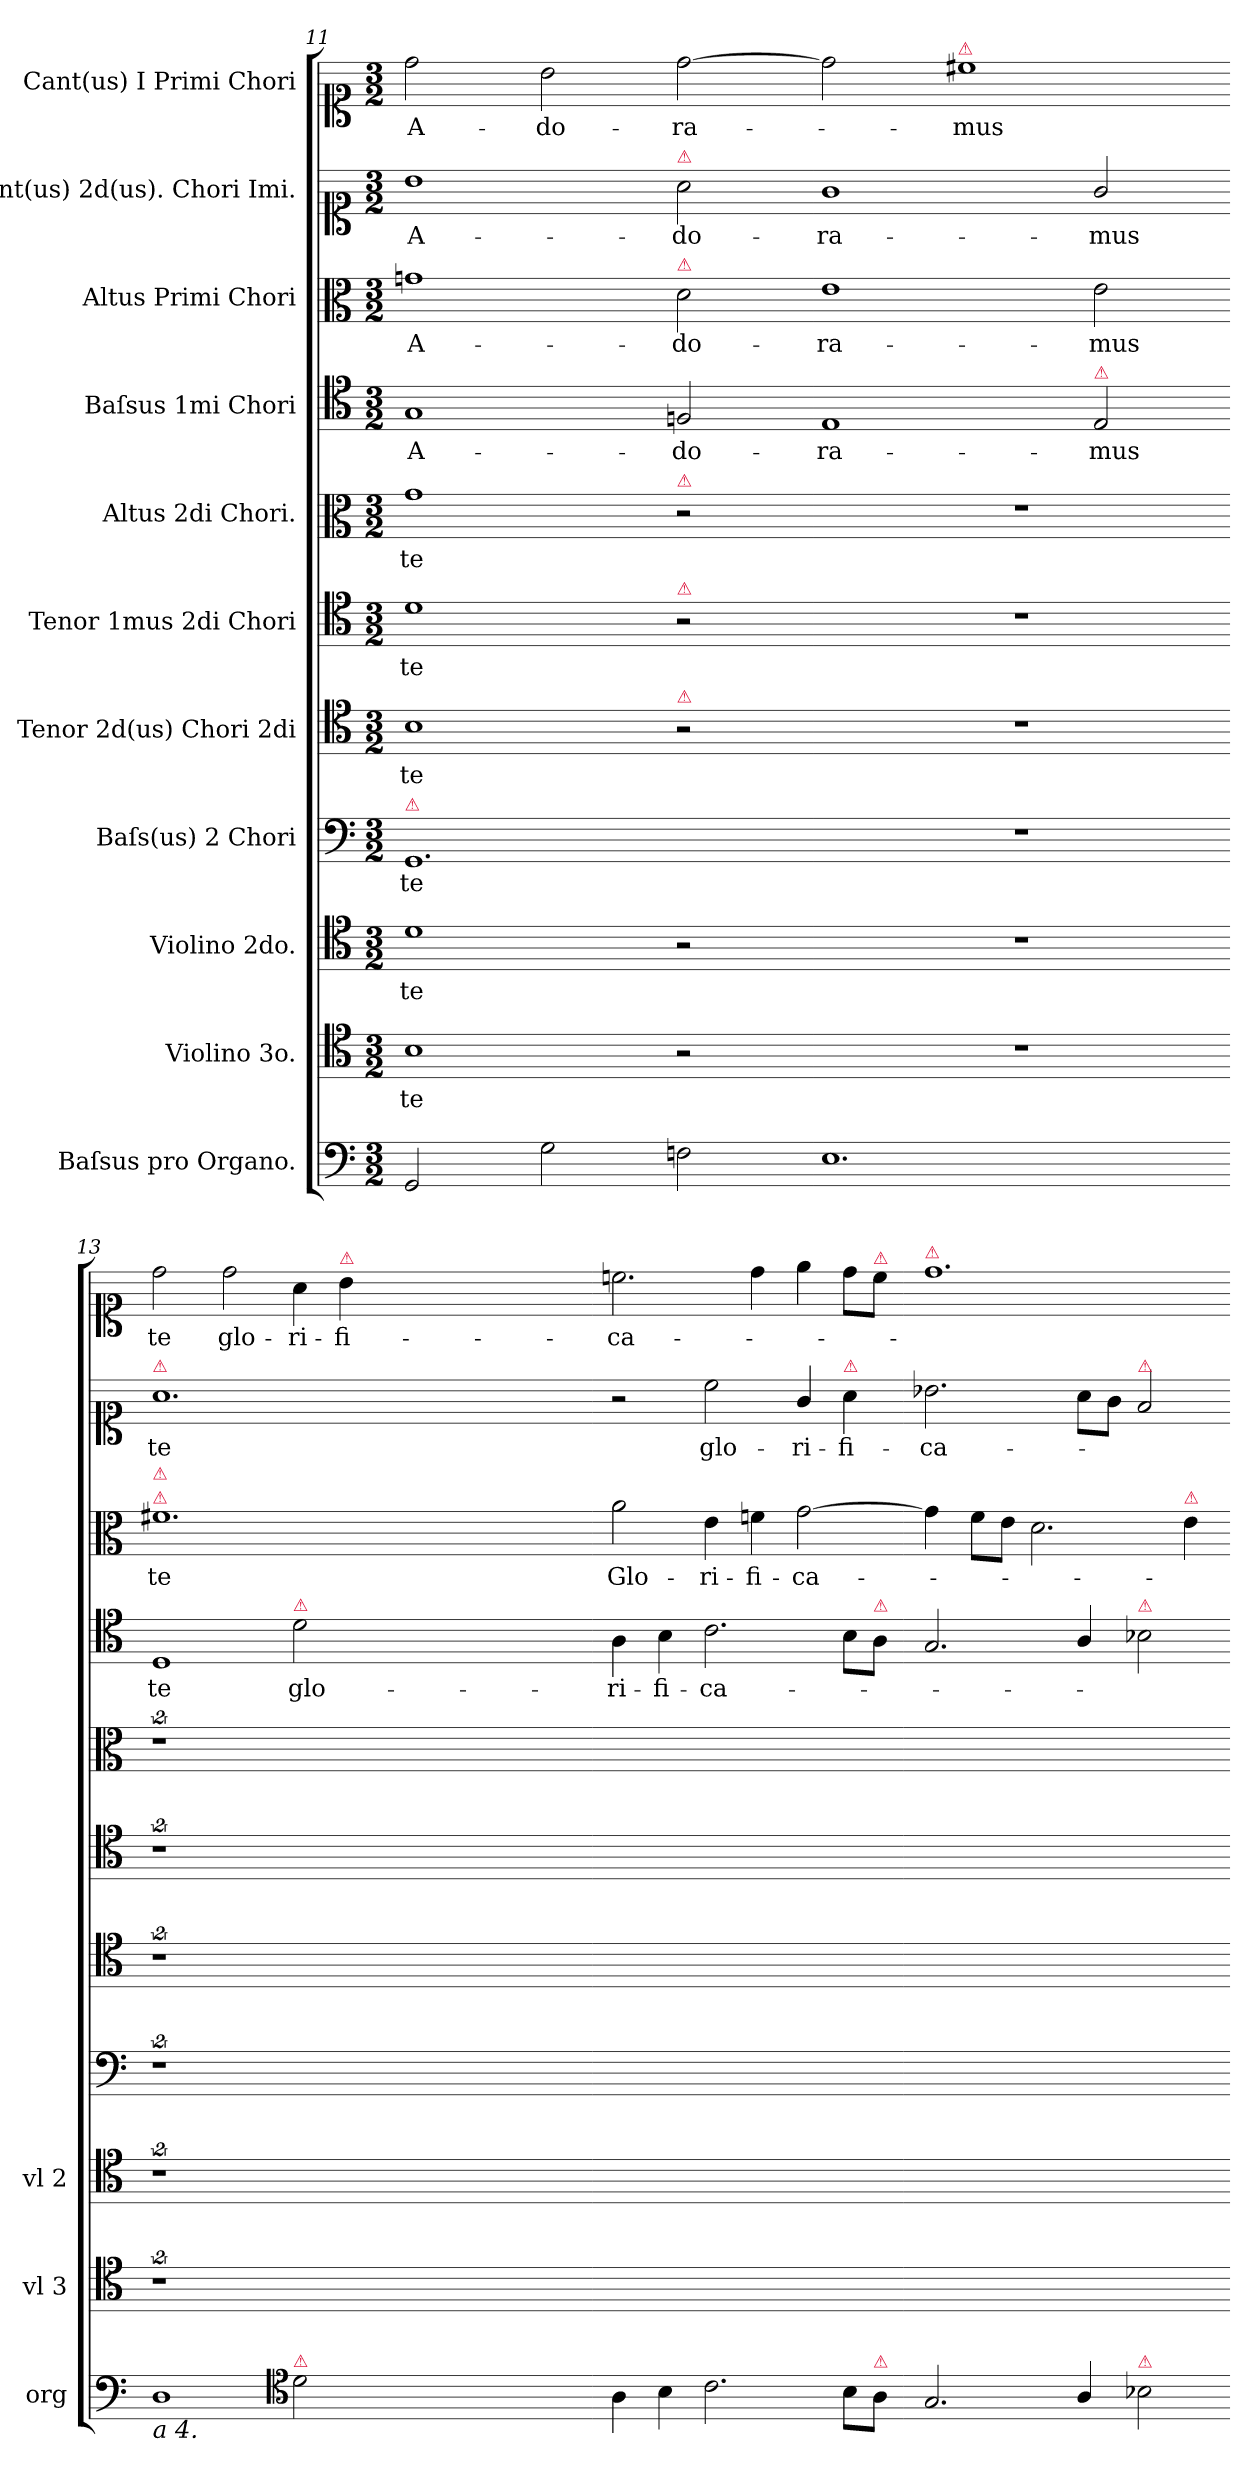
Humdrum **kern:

**kern	**kern	**text	**kern	**text	**kern	**text	**kern	**text	**kern	**text	**kern	**text	**kern	**text	**kern	**text	**kern	**text	**kern	**text
*part11	*part10	*part10	*part9	*part9	*part8	*part8	*part7	*part7	*part6	*part6	*part5	*part5	*part4	*part4	*part3	*part3	*part2	*part2	*part1	*part1
*staff11	*staff10	*staff10	*staff9	*staff9	*staff8	*staff8	*staff7	*staff7	*staff6	*staff6	*staff5	*staff5	*staff4	*staff4	*staff3	*staff3	*staff2	*staff2	*staff1	*staff1
*I"Baſsus pro Organo.	*I"Violino 3o.	*	*I"Violino 2do.	*	*I"Baſs(us) 2 Chori	*	*I"Tenor 2d(us) Chori 2di	*	*I"Tenor 1mus 2di Chori	*	*I"Altus 2di Chori.	*	*I"Baſsus 1mi Chori	*	*I"Altus Primi Chori	*	*I"Cant(us) 2d(us). Chori Imi.	*	*I"Cant(us) I Primi Chori	*
*I'org	*I'vl 3	*	*I'vl 2	*	*	*	*	*	*	*	*	*	*	*	*	*	*	*	*	*
*clefF4	*clefC4	*	*clefC4	*	*clefF4	*	*clefC4	*	*clefC4	*	*clefC3	*	*clefC4	*	*clefC3	*	*clefC1	*	*clefC1	*
*k[]	*k[]	*	*k[]	*	*k[]	*	*k[]	*	*k[]	*	*k[]	*	*k[]	*	*k[]	*	*k[]	*	*k[]	*
*D:dor	*D:dor	*	*D:dor	*	*D:dor	*	*D:dor	*	*D:dor	*	*D:dor	*	*D:dor	*	*D:dor	*	*D:dor	*	*D:dor	*
*M3/2	*M3/2	*	*M3/2	*	*M3/2	*	*M3/2	*	*M3/2	*	*M3/2	*	*M3/2	*	*M3/2	*	*M3/2	*	*M3/2	*
=11	=11	=11	=11	=11	=11	=11	=11	=11	=11	=11	=11	=11	=11	=11	=11	=11	=11	=11	=11	=11
!	!	!	!	!	!LO:TX:a:color=crimson:t=⚠	!	!	!	!	!	!	!	!	!	!	!	!	!	!	!
2GG/	1B	te	1d	te	1.GG	te	1B	te	1d	te	1g	te	1G	A-	1gn	A-	1b	A-	2dd\	A-
2G\	.	.	.	.	.	.	.	.	.	.	.	.	.	.	.	.	.	.	2b\	-do-
!	!	!	!	!	!	!	!	!	!	!	!	!	!	!	!	!	!LO:TX:a:color=crimson:t=⚠	!	!	!
!	!	!	!	!	!	!	!	!	!	!	!	!	!	!	!LO:TX:a:color=crimson:t=⚠	!	!	!	!	!
!	!	!	!	!	!	!	!	!	!	!	!LO:TX:a:color=crimson:t=⚠	!	!	!	!	!	!	!	!	!
!	!	!	!	!	!	!	!	!	!LO:TX:a:color=crimson:t=⚠	!	!	!	!	!	!	!	!	!	!	!
!	!	!	!	!	!	!	!LO:TX:a:color=crimson:t=⚠	!	!	!	!	!	!	!	!	!	!	!	!	!
2Fn\	2r	.	2r	.	.	.	2r	.	2r	.	2r	.	2Fn/	-do-	2d\	-do-	2a\	-do-	[2dd\	-ra-
=12-	=12-	=12-	=12-	=12-	=12-	=12-	=12-	=12-	=12-	=12-	=12-	=12-	=12-	=12-	=12-	=12-	=12-	=12-	=12-	=12-
1.E	1.r	.	1.r	.	1.r	.	1.r	.	1.r	.	1.r	.	1E	-ra-	1e	-ra-	1g	-ra-	2dd\]	.
!	!	!	!	!	!	!	!	!	!	!	!	!	!	!	!	!	!	!	!LO:TX:a:color=crimson:t=⚠	!
.	.	.	.	.	.	.	.	.	.	.	.	.	.	.	.	.	.	.	1cc#X	-mus
!	!	!	!	!	!	!	!	!	!	!	!	!	!LO:TX:a:color=crimson:t=⚠	!	!	!	!	!	!	!
.	.	.	.	.	.	.	.	.	.	.	.	.	2E/	-mus	2e\	-mus	2g/	-mus	.	.
=13-	=13-	=13-	=13-	=13-	=13-	=13-	=13-	=13-	=13-	=13-	=13-	=13-	=13-	=13-	=13-	=13-	=13-	=13-	=13-	=13-
!	!	!	!	!	!	!	!	!	!	!	!	!	!	!	!	!	!LO:TX:a:color=crimson:t=⚠	!	!	!
!	!	!	!	!	!	!	!	!	!	!	!	!	!	!	!LO:TX:a:color=crimson:t=⚠	!	!	!	!	!
!	!	!	!	!	!	!	!	!	!	!	!	!	!	!	!LO:TX:a:color=crimson:t=⚠	!	!	!	!	!
!LO:TX:b:i:t=a 4.	!	!	!	!	!	!	!	!	!	!	!	!	!	!	!	!	!	!	!	!
1D	2%9r	.	2%9r	.	2%9r	.	2%9r	.	2%9r	.	2%9r	.	1D	te	1.f#X	te	1.a	te	2dd\	te
.	.	.	.	.	.	.	.	.	.	.	.	.	.	.	.	.	.	.	2dd\	glo-
*clefC4	*	*	*	*	*	*	*	*	*	*	*	*	*	*	*	*	*	*	*	*
!	!	!	!	!	!	!	!	!	!	!	!	!	!LO:TX:a:color=crimson:t=⚠	!	!	!	!	!	!	!
!LO:TX:a:color=crimson:t=⚠	!	!	!	!	!	!	!	!	!	!	!	!	!	!	!	!	!	!	!	!
2d\	.	.	.	.	.	.	.	.	.	.	.	.	2d\	glo-	.	.	.	.	4a\	-ri-
!	!	!	!	!	!	!	!	!	!	!	!	!	!	!	!	!	!	!	!LO:TX:a:color=crimson:t=⚠	!
.	.	.	.	.	.	.	.	.	.	.	.	.	.	.	.	.	.	.	4b\	-fi-
0.ryy	.	.	.	.	.	.	.	.	.	.	.	.	0.ryy	.	0.ryy	.	0.ryy	.	0.ryy	.
=14-	=14-	=14-	=14-	=14-	=14-	=14-	=14-	=14-	=14-	=14-	=14-	=14-	=14-	=14-	=14-	=14-	=14-	=14-	=14-	=14-
4A\	1.ryy	.	1.ryy	.	1.ryy	.	1.ryy	.	1.ryy	.	1.ryy	.	4A\	-ri-	2a\	Glo-	2r	.	2.ccn\	-ca-
4B\	.	.	.	.	.	.	.	.	.	.	.	.	4B\	-fi-	.	.	.	.	.	.
2.c\	.	.	.	.	.	.	.	.	.	.	.	.	2.c\	-ca-	4e\	-ri-	2cc\	glo-	.	.
.	.	.	.	.	.	.	.	.	.	.	.	.	.	.	4fn\	-fi-	.	.	4dd\	.
.	.	.	.	.	.	.	.	.	.	.	.	.	.	.	[2g\	-ca-	4g/	-ri-	4ee\	.
!	!	!	!	!	!	!	!	!	!	!	!	!	!	!	!	!	!LO:TX:a:color=crimson:t=⚠	!	!	!
8B\L	.	.	.	.	.	.	.	.	.	.	.	.	8B\L	.	.	.	4a\	-fi-	8dd\L	.
!	!	!	!	!	!	!	!	!	!	!	!	!	!	!	!	!	!	!	!LO:TX:a:color=crimson:t=⚠	!
!	!	!	!	!	!	!	!	!	!	!	!	!	!LO:TX:a:color=crimson:t=⚠	!	!	!	!	!	!	!
!LO:TX:a:color=crimson:t=⚠	!	!	!	!	!	!	!	!	!	!	!	!	!	!	!	!	!	!	!	!
8A\J	.	.	.	.	.	.	.	.	.	.	.	.	8A\J	.	.	.	.	.	8cc\J	.
=15-	=15-	=15-	=15-	=15-	=15-	=15-	=15-	=15-	=15-	=15-	=15-	=15-	=15-	=15-	=15-	=15-	=15-	=15-	=15-	=15-
!	!	!	!	!	!	!	!	!	!	!	!	!	!	!	!	!	!	!	!LO:TX:a:color=crimson:t=⚠	!
2.G/	1.ryy	.	1.ryy	.	1.ryy	.	1.ryy	.	1.ryy	.	1.ryy	.	2.G/	.	4g\]	.	2.b-X\	-ca-	1.dd	.
.	.	.	.	.	.	.	.	.	.	.	.	.	.	.	8f\L	.	.	.	.	.
.	.	.	.	.	.	.	.	.	.	.	.	.	.	.	8e\J	.	.	.	.	.
.	.	.	.	.	.	.	.	.	.	.	.	.	.	.	2.d\	.	.	.	.	.
4A/	.	.	.	.	.	.	.	.	.	.	.	.	4A/	.	.	.	8a\L	.	.	.
.	.	.	.	.	.	.	.	.	.	.	.	.	.	.	.	.	8g\J	.	.	.
!	!	!	!	!	!	!	!	!	!	!	!	!	!	!	!	!	!LO:TX:a:color=crimson:t=⚠	!	!	!
!	!	!	!	!	!	!	!	!	!	!	!	!	!LO:TX:a:color=crimson:t=⚠	!	!	!	!	!	!	!
!LO:TX:a:color=crimson:t=⚠	!	!	!	!	!	!	!	!	!	!	!	!	!	!	!	!	!	!	!	!
2B-X\	.	.	.	.	.	.	.	.	.	.	.	.	2B-X\	.	.	.	2f/	.	.	.
!	!	!	!	!	!	!	!	!	!	!	!	!	!	!	!LO:TX:a:color=crimson:t=⚠	!	!	!	!	!
.	.	.	.	.	.	.	.	.	.	.	.	.	.	.	4e\	.	.	.	.	.
=-	=-	=-	=-	=-	=-	=-	=-	=-	=-	=-	=-	=-	=-	=-	=-	=-	=-	=-	=-	=-
*-	*-	*-	*-	*-	*-	*-	*-	*-	*-	*-	*-	*-	*-	*-	*-	*-	*-	*-	*-	*-
